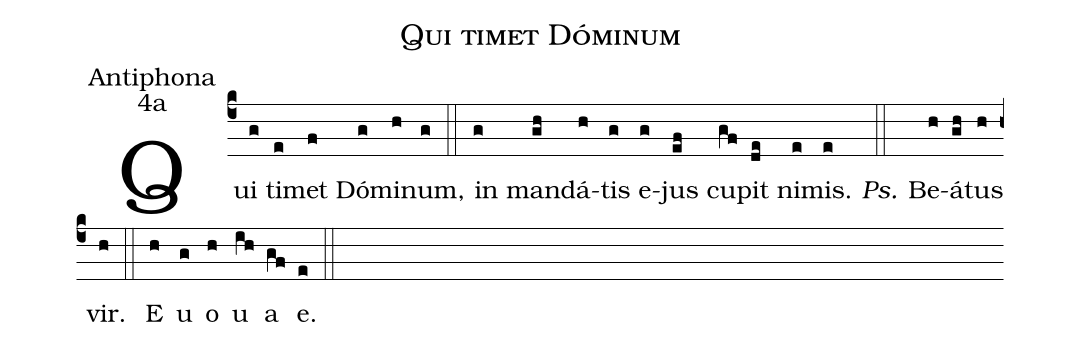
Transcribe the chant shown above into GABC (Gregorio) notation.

name: Qui timet Dóminum;
office-part: Antiphona;
mode: 4a;
%%
(c4) Qui(g) ti(e)met(f) Dó(g)mi(h)num,(g) (::) in(g) man(gh)dá(h)tis(g) e(g)jus(ef) cu(gf)pit(de) ni(e)mis.(e) (::)
<i>Ps.</i> B{e}(h)á(gh)tus(h) vir.(h) (::)
<eu> E(h) u(g) o(h) u(ih) a(gf) e.(e) </eu>(::)
